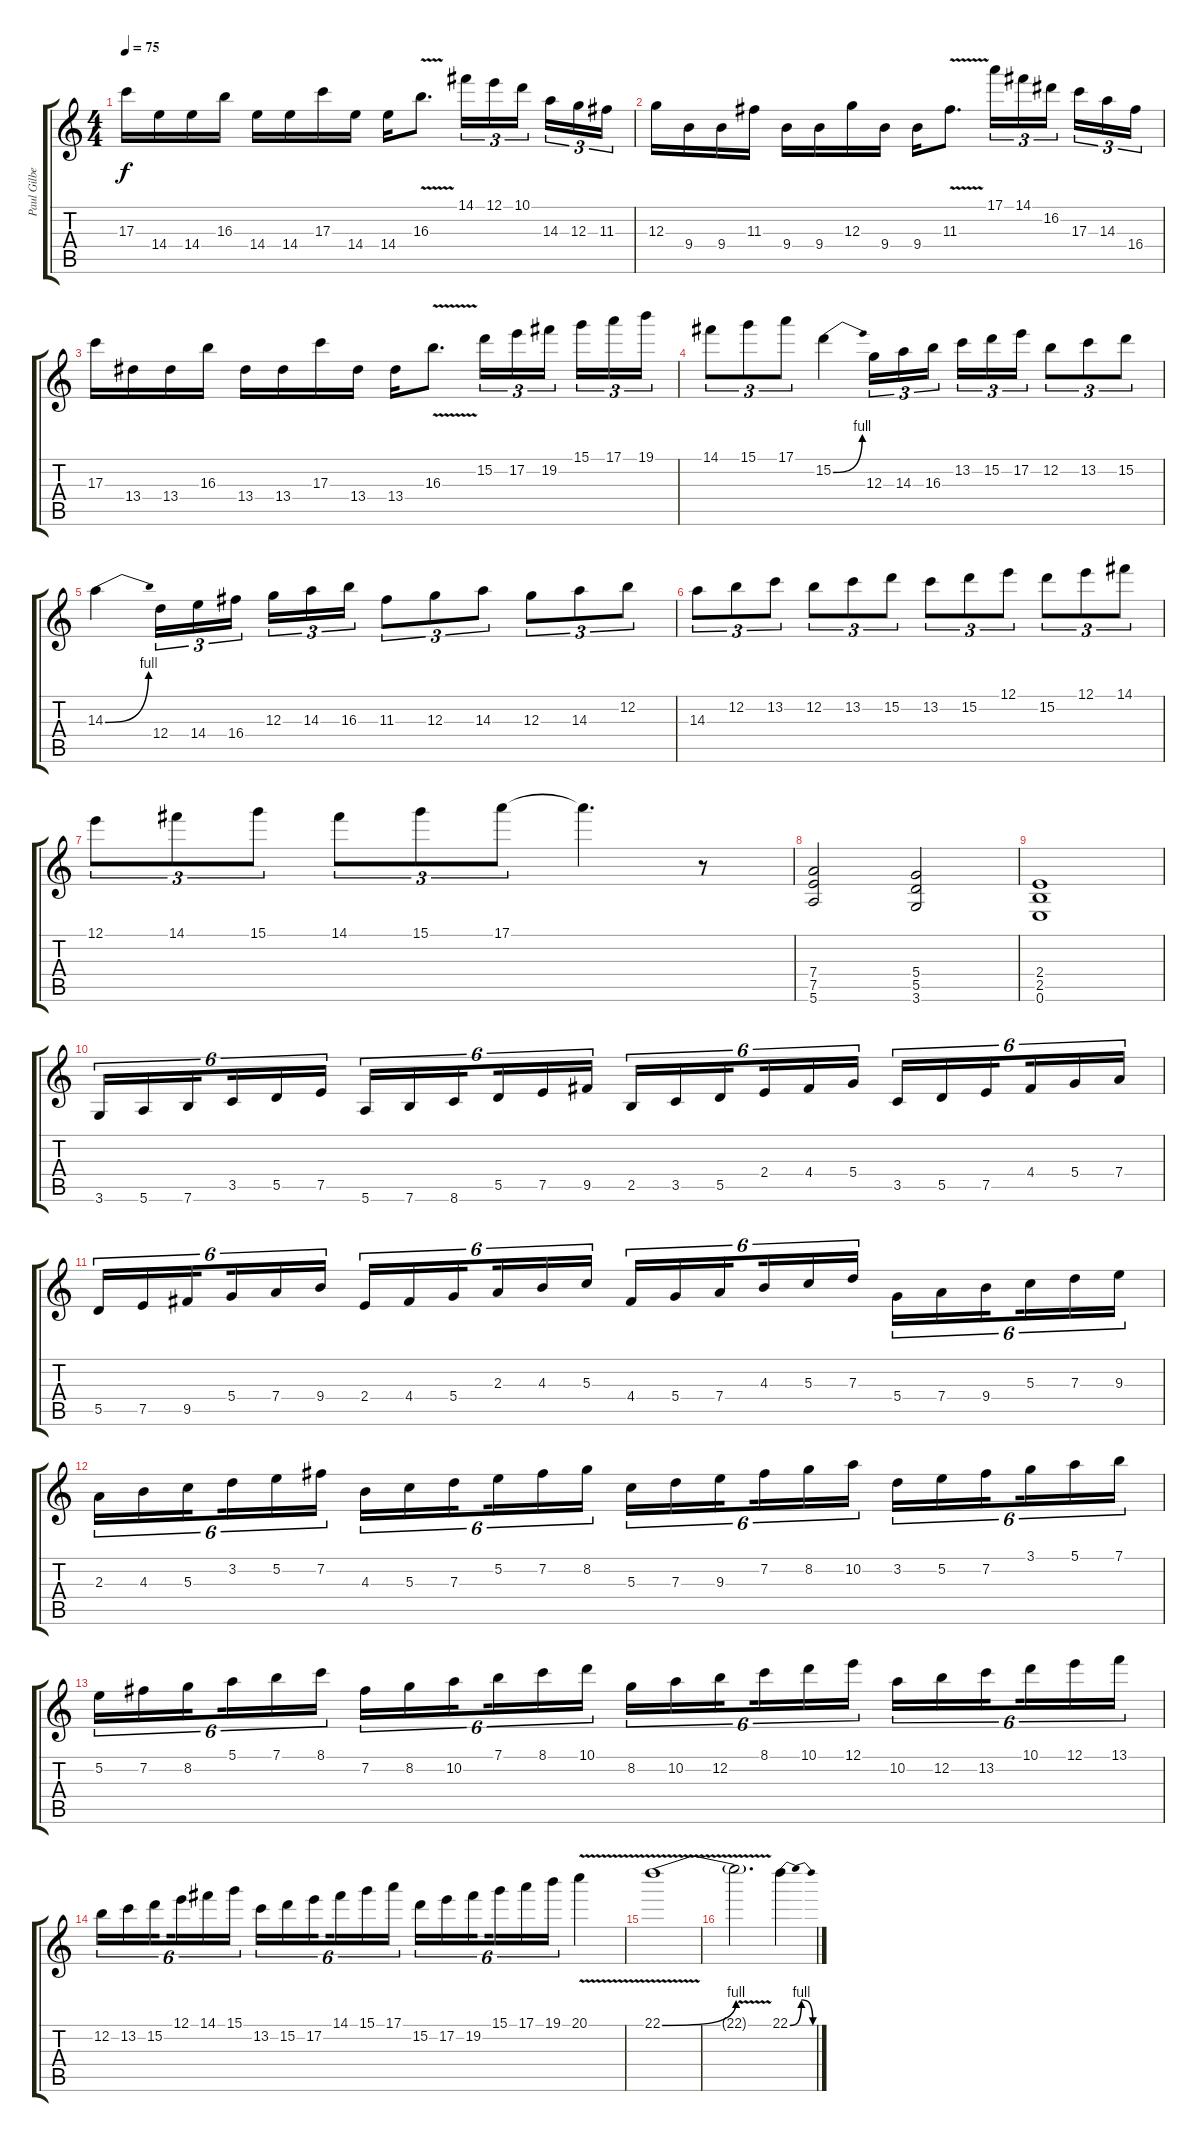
\track ("Paul Gilbert" "Paul Gilbe") {instrument overdrivenguitar}
\staff {score tabs}
\tuning (E4 B3 G3 D3 A2 E2) {hide}
\ts (4 4)
\tempo 75
\clef g2
\ks c
17.3.16{dy f} 14.4.16 14.4.16 16.3.16 14.4.16 14.4.16 17.3.16 14.4.16 14.4.16 16.3{v}.8{d} 14.1.16{tu (3 2)} 12.1.16{tu (3 2)} 10.1.16{tu (3 2) beam splitsecondary} 14.3.16{tu (3 2)} 12.3.16{tu (3 2)} 11.3.16{tu (3 2)} |
12.3.16 9.4.16 9.4.16 11.3.16 9.4.16 9.4.16 12.3.16 9.4.16 9.4.16 11.3{v}.8{d} 17.1.16{tu (3 2)} 14.1.16{tu (3 2)} 16.2.16{tu (3 2) beam splitsecondary} 17.3.16{tu (3 2)} 14.3.16{tu (3 2)} 16.4.16{tu (3 2)} |
17.3.16 13.4.16 13.4.16 16.3.16 13.4.16 13.4.16 17.3.16 13.4.16 13.4.16 16.3{v}.8{d} 15.2.16{tu (3 2)} 17.2.16{tu (3 2)} 19.2.16{tu (3 2) beam splitsecondary} 15.1.16{tu (3 2)} 17.1.16{tu (3 2)} 19.1.16{tu (3 2)} |
14.1.8{tu (3 2)} 15.1.8{tu (3 2)} 17.1.8{tu (3 2)} 15.2{be (bend 0 0 60 4)}.4 12.3.16{tu (3 2)} 14.3.16{tu (3 2)} 16.3.16{tu (3 2) beam splitsecondary} 13.2.16{tu (3 2)} 15.2.16{tu (3 2)} 17.2.16{tu (3 2)} 12.2.8{tu (3 2)} 13.2.8{tu (3 2)} 15.2.8{tu (3 2)} |
14.3{be (bend 0 0 60 4)}.4 12.4.16{tu (3 2)} 14.4.16{tu (3 2)} 16.4.16{tu (3 2) beam splitsecondary} 12.3.16{tu (3 2)} 14.3.16{tu (3 2)} 16.3.16{tu (3 2)} 11.3.8{tu (3 2)} 12.3.8{tu (3 2)} 14.3.8{tu (3 2)} 12.3.8{tu (3 2)} 14.3.8{tu (3 2)} 12.2.8{tu (3 2)} |
14.3.8{tu (3 2)} 12.2.8{tu (3 2)} 13.2.8{tu (3 2)} 12.2.8{tu (3 2)} 13.2.8{tu (3 2)} 15.2.8{tu (3 2)} 13.2.8{tu (3 2)} 15.2.8{tu (3 2)} 12.1.8{tu (3 2)} 15.2.8{tu (3 2)} 12.1.8{tu (3 2)} 14.1.8{tu (3 2)} |
12.1.8{tu (3 2)} 14.1.8{tu (3 2)} 15.1.8{tu (3 2)} 14.1.8{tu (3 2)} 15.1.8{tu (3 2)} 17.1.8{tu (3 2)} 17.1{t}.4{d} r.8 |
(7.4 7.5 5.6).2 (5.4 5.5 3.6).2 |
(2.4 2.5 0.6).1 |
3.6.16{tu (6 4)} 5.6.16{tu (6 4)} 7.6.16{tu (6 4) beam splitsecondary} 3.5.16{tu (6 4)} 5.5.16{tu (6 4)} 7.5.16{tu (6 4)} 5.6.16{tu (6 4)} 7.6.16{tu (6 4)} 8.6.16{tu (6 4) beam splitsecondary} 5.5.16{tu (6 4)} 7.5.16{tu (6 4)} 9.5.16{tu (6 4)} 2.5.16{tu (6 4)} 3.5.16{tu (6 4)} 5.5.16{tu (6 4) beam splitsecondary} 2.4.16{tu (6 4)} 4.4.16{tu (6 4)} 5.4.16{tu (6 4)} 3.5.16{tu (6 4)} 5.5.16{tu (6 4)} 7.5.16{tu (6 4) beam splitsecondary} 4.4.16{tu (6 4)} 5.4.16{tu (6 4)} 7.4.16{tu (6 4)} |
5.5.16{tu (6 4)} 7.5.16{tu (6 4)} 9.5.16{tu (6 4) beam splitsecondary} 5.4.16{tu (6 4)} 7.4.16{tu (6 4)} 9.4.16{tu (6 4)} 2.4.16{tu (6 4)} 4.4.16{tu (6 4)} 5.4.16{tu (6 4) beam splitsecondary} 2.3.16{tu (6 4)} 4.3.16{tu (6 4)} 5.3.16{tu (6 4)} 4.4.16{tu (6 4)} 5.4.16{tu (6 4)} 7.4.16{tu (6 4) beam splitsecondary} 4.3.16{tu (6 4)} 5.3.16{tu (6 4)} 7.3.16{tu (6 4)} 5.4.16{tu (6 4)} 7.4.16{tu (6 4)} 9.4.16{tu (6 4) beam splitsecondary} 5.3.16{tu (6 4)} 7.3.16{tu (6 4)} 9.3.16{tu (6 4)} |
2.3.16{tu (6 4)} 4.3.16{tu (6 4)} 5.3.16{tu (6 4) beam splitsecondary} 3.2.16{tu (6 4)} 5.2.16{tu (6 4)} 7.2.16{tu (6 4)} 4.3.16{tu (6 4)} 5.3.16{tu (6 4)} 7.3.16{tu (6 4) beam splitsecondary} 5.2.16{tu (6 4)} 7.2.16{tu (6 4)} 8.2.16{tu (6 4)} 5.3.16{tu (6 4)} 7.3.16{tu (6 4)} 9.3.16{tu (6 4) beam splitsecondary} 7.2.16{tu (6 4)} 8.2.16{tu (6 4)} 10.2.16{tu (6 4)} 3.2.16{tu (6 4)} 5.2.16{tu (6 4)} 7.2.16{tu (6 4) beam splitsecondary} 3.1.16{tu (6 4)} 5.1.16{tu (6 4)} 7.1.16{tu (6 4)} |
5.2.16{tu (6 4)} 7.2.16{tu (6 4)} 8.2.16{tu (6 4) beam splitsecondary} 5.1.16{tu (6 4)} 7.1.16{tu (6 4)} 8.1.16{tu (6 4)} 7.2.16{tu (6 4)} 8.2.16{tu (6 4)} 10.2.16{tu (6 4) beam splitsecondary} 7.1.16{tu (6 4)} 8.1.16{tu (6 4)} 10.1.16{tu (6 4)} 8.2.16{tu (6 4)} 10.2.16{tu (6 4)} 12.2.16{tu (6 4) beam splitsecondary} 8.1.16{tu (6 4)} 10.1.16{tu (6 4)} 12.1.16{tu (6 4)} 10.2.16{tu (6 4)} 12.2.16{tu (6 4)} 13.2.16{tu (6 4) beam splitsecondary} 10.1.16{tu (6 4)} 12.1.16{tu (6 4)} 13.1.16{tu (6 4)} |
12.2.16{tu (6 4)} 13.2.16{tu (6 4)} 15.2.16{tu (6 4) beam splitsecondary} 12.1.16{tu (6 4)} 14.1.16{tu (6 4)} 15.1.16{tu (6 4)} 13.2.16{tu (6 4)} 15.2.16{tu (6 4)} 17.2.16{tu (6 4) beam splitsecondary} 14.1.16{tu (6 4)} 15.1.16{tu (6 4)} 17.1.16{tu (6 4)} 15.2.16{tu (6 4)} 17.2.16{tu (6 4)} 19.2.16{tu (6 4) beam splitsecondary} 15.1.16{tu (6 4)} 17.1.16{tu (6 4)} 19.1.16{tu (6 4)} 20.1{v}.4 |
22.1{be (bend 0 0 60 4) v}.1 |
22.1{v t}.2{d} 22.1{be (bendrelease 0 0 30 4 30 4 60 0)}.4
